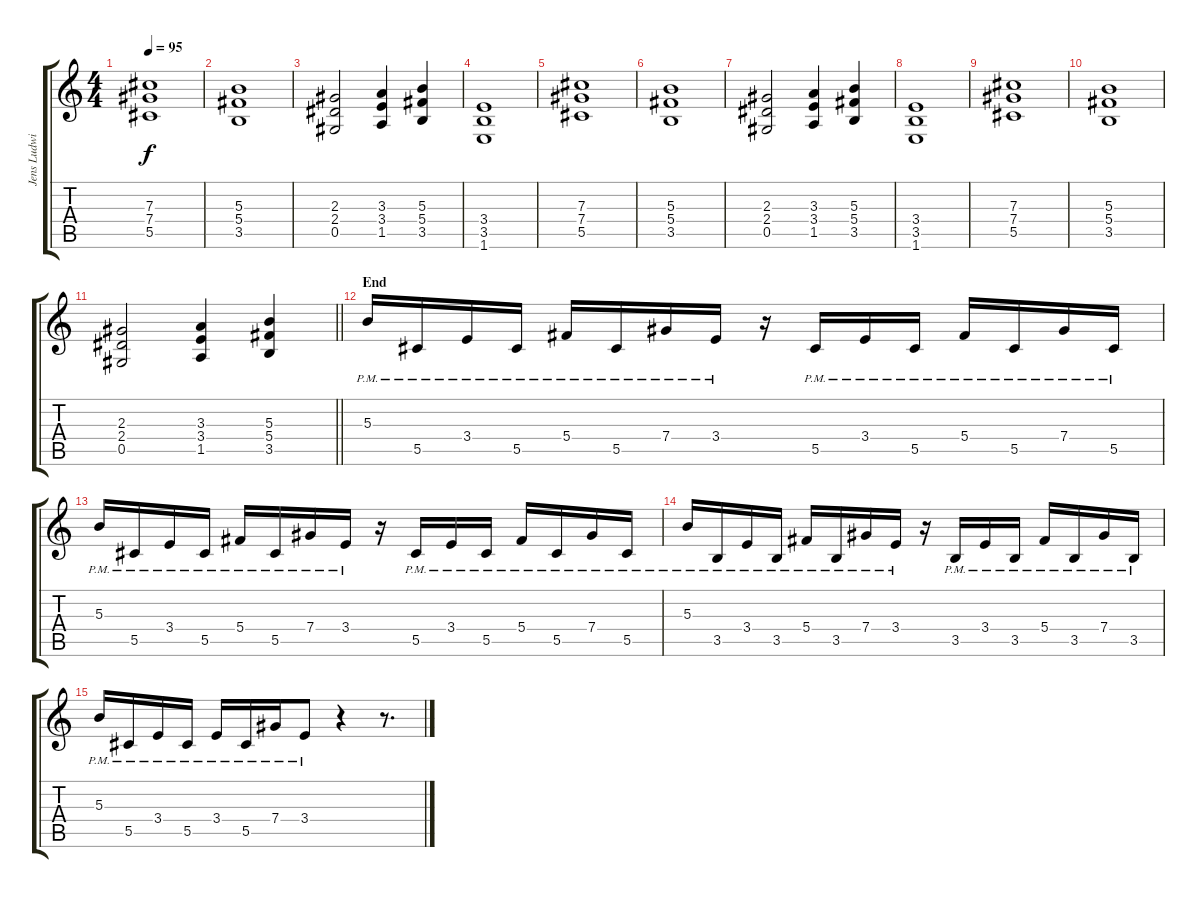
\track ("Jens Ludwig" "Jens Ludwi") {instrument distortionguitar}
\staff {score tabs}
\tuning (Eb4 Bb3 Gb3 Db3 Ab2 Eb2) {hide}
\ts (4 4)
\tempo 95
\clef g2
\ks c
(7.3 7.4 5.5).1{dy f} |
(5.3 5.4 3.5).1 |
(2.3 2.4 0.5).2 (3.3 3.4 1.5).4 (5.3 5.4 3.5).4 |
(3.4 3.5 1.6).1 |
(7.3 7.4 5.5).1 |
(5.3 5.4 3.5).1 |
(2.3 2.4 0.5).2 (3.3 3.4 1.5).4 (5.3 5.4 3.5).4 |
(3.4 3.5 1.6).1 |
(7.3 7.4 5.5).1 |
(5.3 5.4 3.5).1 |
\barLineRight lightlight
(2.3 2.4 0.5).2 (3.3 3.4 1.5).4 (5.3 5.4 3.5).4 |
\section ("" "End")
5.3{pm}.16 5.5{pm}.16 3.4{pm}.16 5.5{pm}.16 5.4{pm}.16 5.5{pm}.16 7.4{pm}.16 3.4{pm}.16 r.16 5.5{pm}.16 3.4{pm}.16 5.5{pm}.16 5.4{pm}.16 5.5{pm}.16 7.4{pm}.16 5.5{pm}.16 |
5.3{pm}.16 5.5{pm}.16 3.4{pm}.16 5.5{pm}.16 5.4{pm}.16 5.5{pm}.16 7.4{pm}.16 3.4{pm}.16 r.16 5.5{pm}.16 3.4{pm}.16 5.5{pm}.16 5.4{pm}.16 5.5{pm}.16 7.4{pm}.16 5.5{pm}.16 |
5.3{pm}.16 3.5{pm}.16 3.4{pm}.16 3.5{pm}.16 5.4{pm}.16 3.5{pm}.16 7.4{pm}.16 3.4{pm}.16 r.16 3.5{pm}.16 3.4{pm}.16 3.5{pm}.16 5.4{pm}.16 3.5{pm}.16 7.4{pm}.16 3.5{pm}.16 |
5.3{pm}.16 5.5{pm}.16 3.4{pm}.16 5.5{pm}.16 3.4{pm}.16 5.5{pm}.16 7.4{pm}.16 3.4{pm}.8 r.4 r.8{d}
